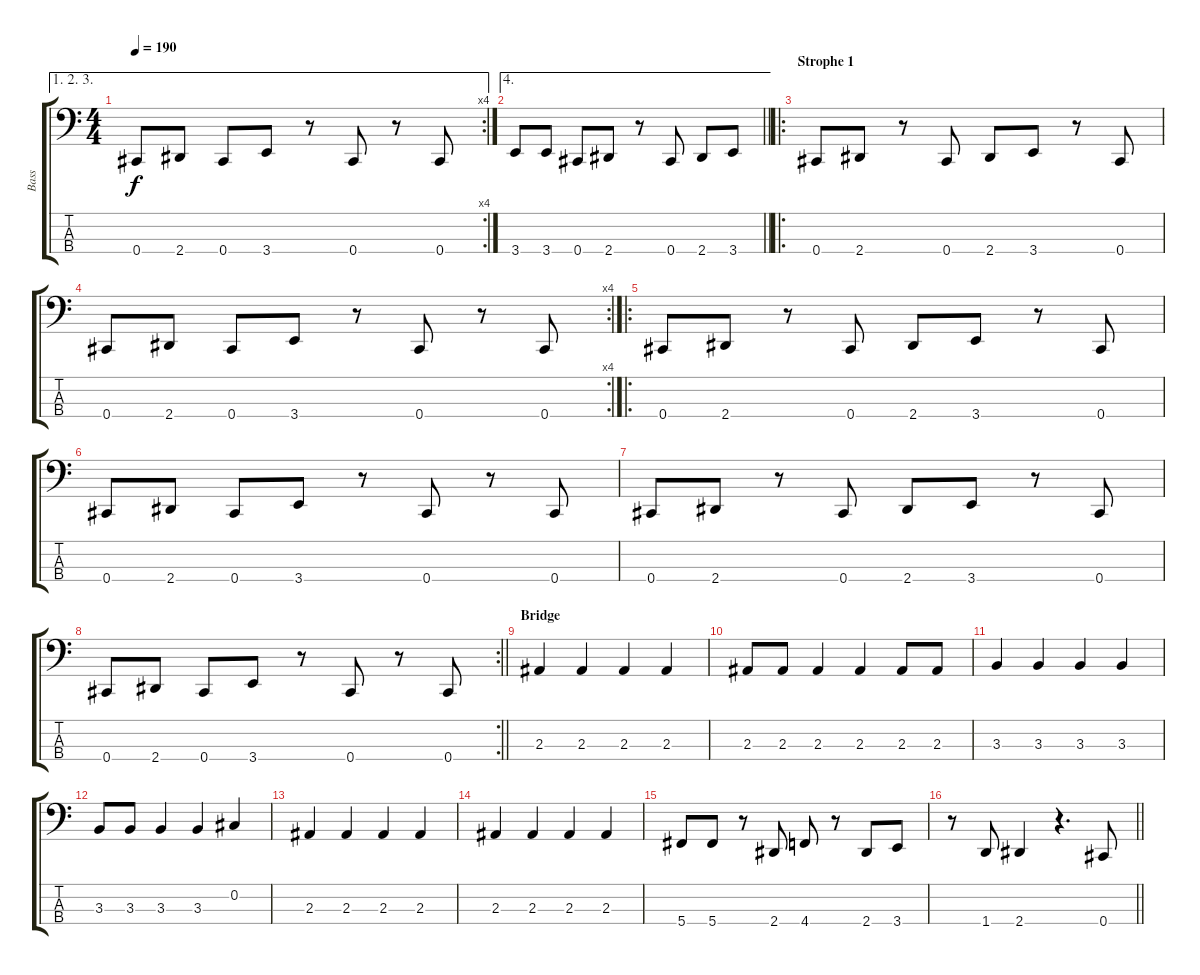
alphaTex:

\track ("Bass" "Bass") {instrument electricbasspick}
\staff {score tabs}
\tuning (Gb2 Db2 Ab1 Db1) {hide}
\ae (1 2 3)
\rc 4
\ts (4 4)
\tempo 190
\clef f4
\ks c
0.4.8{dy f} 2.4.8 0.4.8 3.4.8 r.8 0.4.8 r.8 0.4.8 |
\ae 4
\barLineRight lightlight
3.4.8 3.4.8 0.4.8 2.4.8 r.8 0.4.8 2.4.8 3.4.8 |
\ro
\section ("" "Strophe 1")
0.4.8 2.4.8 r.8 0.4.8 2.4.8 3.4.8 r.8 0.4.8 |
\rc 4
0.4.8 2.4.8 0.4.8 3.4.8 r.8 0.4.8 r.8 0.4.8 |
\ro
0.4.8 2.4.8 r.8 0.4.8 2.4.8 3.4.8 r.8 0.4.8 |
0.4.8 2.4.8 0.4.8 3.4.8 r.8 0.4.8 r.8 0.4.8 |
0.4.8 2.4.8 r.8 0.4.8 2.4.8 3.4.8 r.8 0.4.8 |
\rc 2
\barLineRight lightlight
0.4.8 2.4.8 0.4.8 3.4.8 r.8 0.4.8 r.8 0.4.8 |
\section ("" "Bridge")
2.3.4 2.3.4 2.3.4 2.3.4 |
2.3.8 2.3.8 2.3.4 2.3.4 2.3.8 2.3.8 |
3.3.4 3.3.4 3.3.4 3.3.4 |
3.3.8 3.3.8 3.3.4 3.3.4 0.2.4 |
2.3.4 2.3.4 2.3.4 2.3.4 |
2.3.4 2.3.4 2.3.4 2.3.4 |
5.4.8 5.4.8 r.8 2.4.8 4.4.8 r.8 2.4.8 3.4.8 |
\barLineRight lightlight
r.8 1.4.8 2.4.4 r.4{d} 0.4.8
